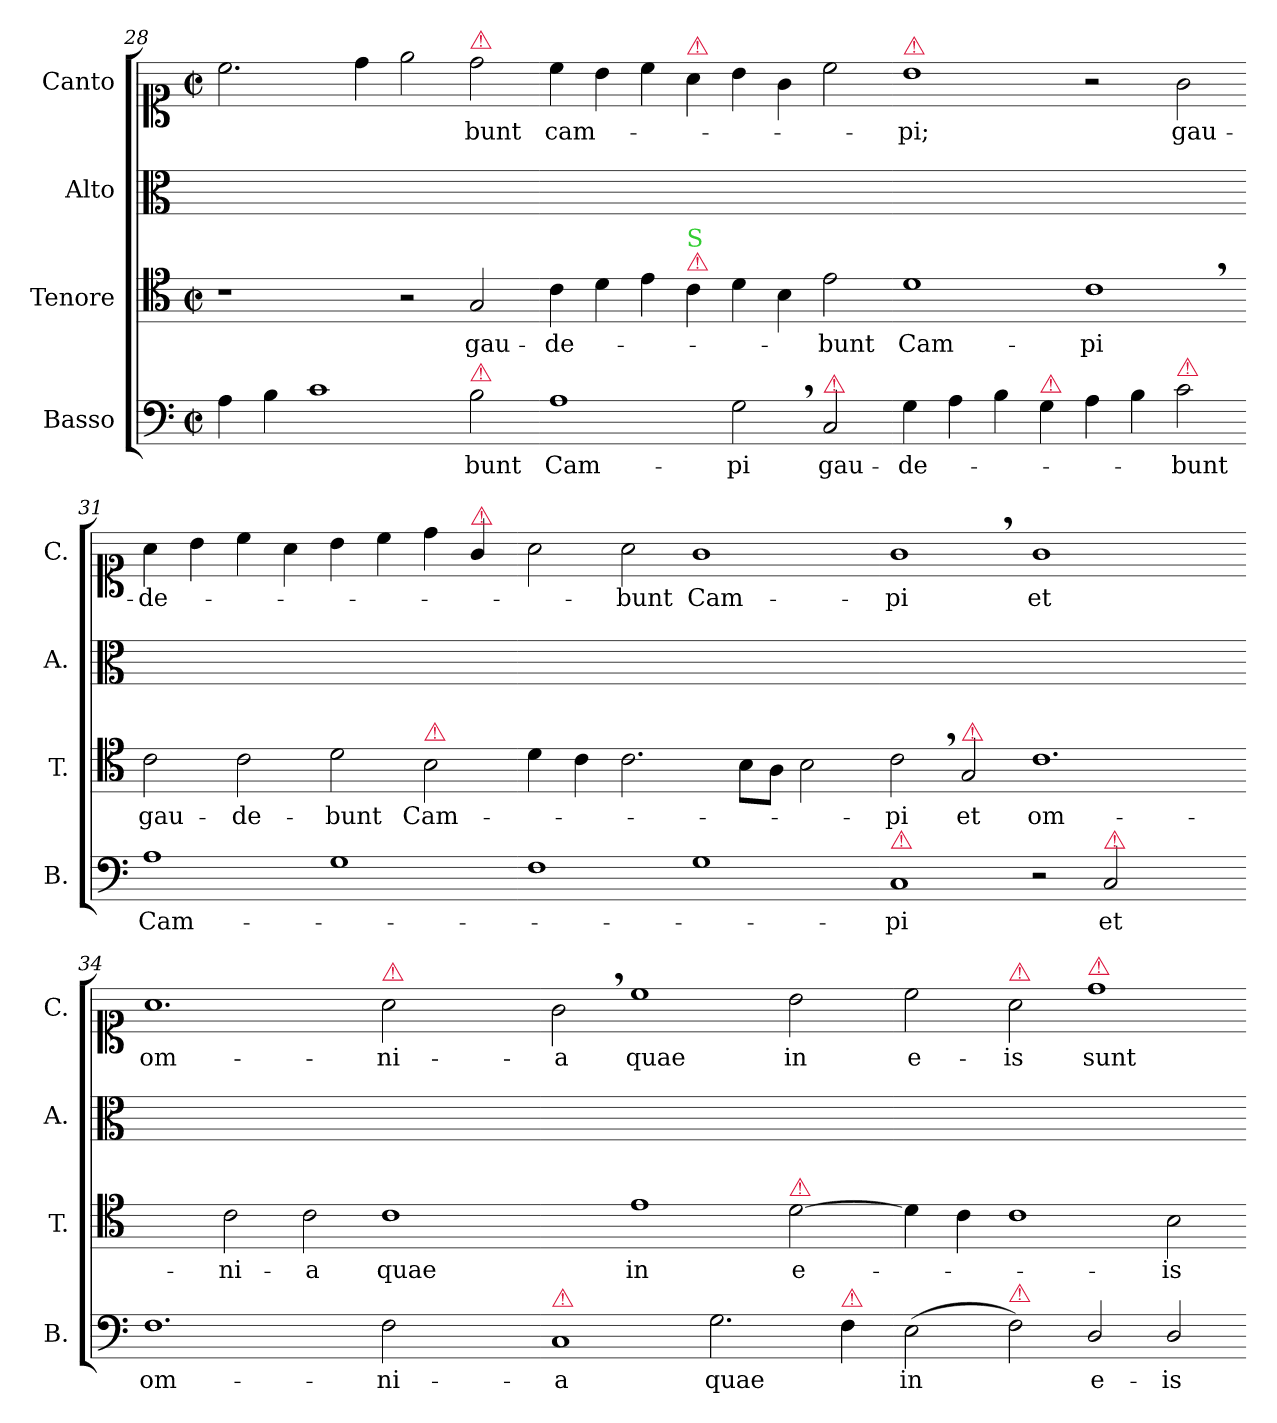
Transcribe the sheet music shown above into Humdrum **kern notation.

**kern	**text	**kern	**text	**kern	**kern	**text
*part4	*part4	*part3	*part3	*part2	*part1	*part1
*staff4	*staff4	*staff3	*staff3	*staff2	*staff1	*staff1
*I"Basso	*	*I"Tenore	*	*I"Alto	*I"Canto	*
*I'B.	*	*I'T.	*	*I'A.	*I'C.	*
*clefF4	*	*clefC4	*	*clefC3	*clefC1	*
*k[]	*	*k[]	*	*k[]	*k[]	*
*M2/1	*	*M2/1	*	*	*M2/1	*
*met(c|)	*	*met(c|)	*	*	*met(c|)	*
=28	=28	=28	=28	=28	=28	=28
4A\	.	1r	.	0ryy	2.cc\	.
4B\	.	.	.	.	.	.
1c\	.	.	.	.	.	.
.	.	.	.	.	4dd\	.
.	.	2r	.	.	2ee\	.
!	!	!	!	!	!LO:TX:a:color=crimson:t=⚠	!
!LO:TX:a:color=crimson:t=⚠	!	!	!	!	!	!
2B\	-bunt	2G/	gau-	.	2dd\	-bunt
=29-	=29-	=29-	=29-	=29-	=29-	=29-
1A\	Cam-	4c\	-de-	0ryy	4cc\	cam-
.	.	4d\	.	.	4b\	.
.	.	4e\	.	.	4cc\	.
!	!	!	!	!	!LO:TX:a:color=crimson:t=⚠	!
!	!	!LO:TX:a:color=crimson:t=⚠	!	!	!	!
!	!	!LO:TX:a:color=limegreen:t=S	!	!	!	!
.	.	4c\	.	.	4a\	.
2G,\	-pi	4d\	.	.	4b\	.
.	.	4B\	.	.	4g\	.
!LO:TX:a:color=crimson:t=⚠	!	!	!	!	!	!
2C/	gau-	2e\	-bunt	.	2cc\	.
=30-	=30-	=30-	=30-	=30-	=30-	=30-
!	!	!	!	!	!LO:TX:a:color=crimson:t=⚠	!
4G\	-de-	1d\	Cam-	0ryy	1b\	pi;
4A\	.	.	.	.	.	.
4B\	.	.	.	.	.	.
!LO:TX:a:color=crimson:t=⚠	!	!	!	!	!	!
4G\	.	.	.	.	.	.
4A\	.	1c,\	-pi	.	2r	.
4B\	.	.	.	.	.	.
!LO:TX:a:color=crimson:t=⚠	!	!	!	!	!	!
2c\	-bunt	.	.	.	2g\	gau-
=31-	=31-	=31-	=31-	=31-	=31-	=31-
1A\	Cam-	2c\	gau-	0ryy	4a\	-de-
.	.	.	.	.	4b\	.
.	.	2c\	-de-	.	4cc\	.
.	.	.	.	.	4a\	.
1G\	.	2d\	-bunt	.	4b\	.
.	.	.	.	.	4cc\	.
!	!	!LO:TX:a:color=crimson:t=⚠	!	!	!	!
.	.	2B\	Cam-	.	4dd\	.
!	!	!	!	!	!LO:TX:a:color=crimson:t=⚠	!
.	.	.	.	.	4g/	.
=32-	=32-	=32-	=32-	=32-	=32-	=32-
1F\	.	4d\	.	0ryy	2a\	.
.	.	4c\	.	.	.	.
.	.	2.c\	.	.	2a\	-bunt
1G\	.	.	.	.	1g\	Cam-
.	.	8B\L	.	.	.	.
.	.	8A\J	.	.	.	.
.	.	2B\	.	.	.	.
=33-	=33-	=33-	=33-	=33-	=33-	=33-
!LO:TX:a:color=crimson:t=⚠	!	!	!	!	!	!
1C/	-pi	2c,\	-pi	0ryy	1g,\	-pi
!	!	!LO:TX:a:color=crimson:t=⚠	!	!	!	!
.	.	2G/	et	.	.	.
2r	.	1.c\	om-	.	1g\	et
!LO:TX:a:color=crimson:t=⚠	!	!	!	!	!	!
2C/	et	.	.	.	.	.
2ryy	.	.	.	2ryy	2ryy	.
=34-	=34-	=34-	=34-	=34-	=34-	=34-
1.F\	om-	2ryy	.	0ryy	1.a\	om-
.	.	2c\	-ni-	.	.	.
.	.	2c\	-a	.	.	.
!	!	!	!	!	!LO:TX:a:color=crimson:t=⚠	!
2F\	-ni-	1c\	quae	.	2a\	-ni-
2ryy	.	.	.	2ryy	2ryy	.
=35-	=35-	=35-	=35-	=35-	=35-	=35-
!LO:TX:a:color=crimson:t=⚠	!	!	!	!	!	!
1C/	-a	2ryy	.	0ryy	2g,\	-a
.	.	1e\	in	.	1cc\	quae
2.G\	quae	.	.	.	.	.
!	!	!LO:TX:a:color=crimson:t=⚠	!	!	!	!
.	.	[2d\	e-	.	2b\	in
!LO:TX:a:color=crimson:t=⚠	!	!	!	!	!	!
4F\	.	.	.	.	.	.
=36-	=36-	=36-	=36-	=36-	=36-	=36-
(2E\	in	4d!\]	.	0ryy	2cc\	e-
.	.	4c\	.	.	.	.
!	!	!	!	!	!LO:TX:a:color=crimson:t=⚠	!
!LO:TX:a:color=crimson:t=⚠	!	!	!	!	!	!
2F\)	.	1c\	.	.	2a\	-is
!	!	!	!	!	!LO:TX:a:color=crimson:t=⚠	!
2D/	e-	.	.	.	1dd\	sunt
2D/	-is	2B\	-is	.	.	.
=-	=-	=-	=-	=-	=-	=-
*-	*-	*-	*-	*-	*-	*-
